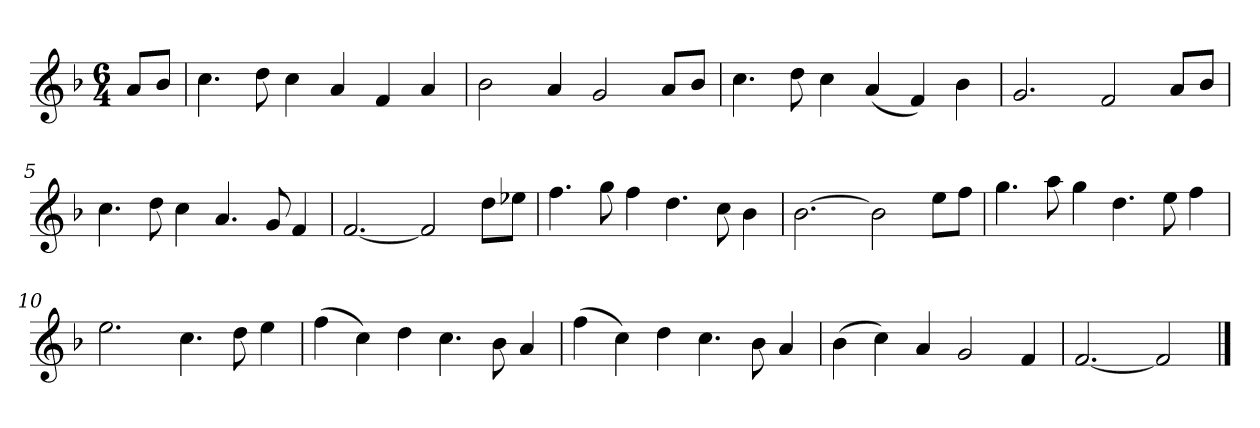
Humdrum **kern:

**kern
*part1
*staff1
*k[b-]
*M6/4
*MM120
=
8aL
8b-J
=1
4.cc
8dd
4cc
4a
4f
4a
=2
2b-
4a
2g
8aL
8b-J
=3
4.cc
8dd
4cc
(4a
4f)
4b-
=4
2.g
2f
8aL
8b-J
=5
4.cc
8dd
4cc
4.a
8g
4f
=6
[2.f
2f]
8ddL
8ee-XJ
=7
4.ff
8gg
4ff
4.dd
8cc
4b-
=8
[2.b-
2b-]
8eeL
8ffJ
=9
4.gg
8aa
4gg
4.dd
8ee
4ff
=10
2.ee
4.cc
8dd
4ee
=11
(4ff
4cc)
4dd
4.cc
8b-
4a
=12
(4ff
4cc)
4dd
4.cc
8b-
4a
=13
(4b-
4cc)
4a
2g
4f
=14
[2.f
2f]
==
*-
